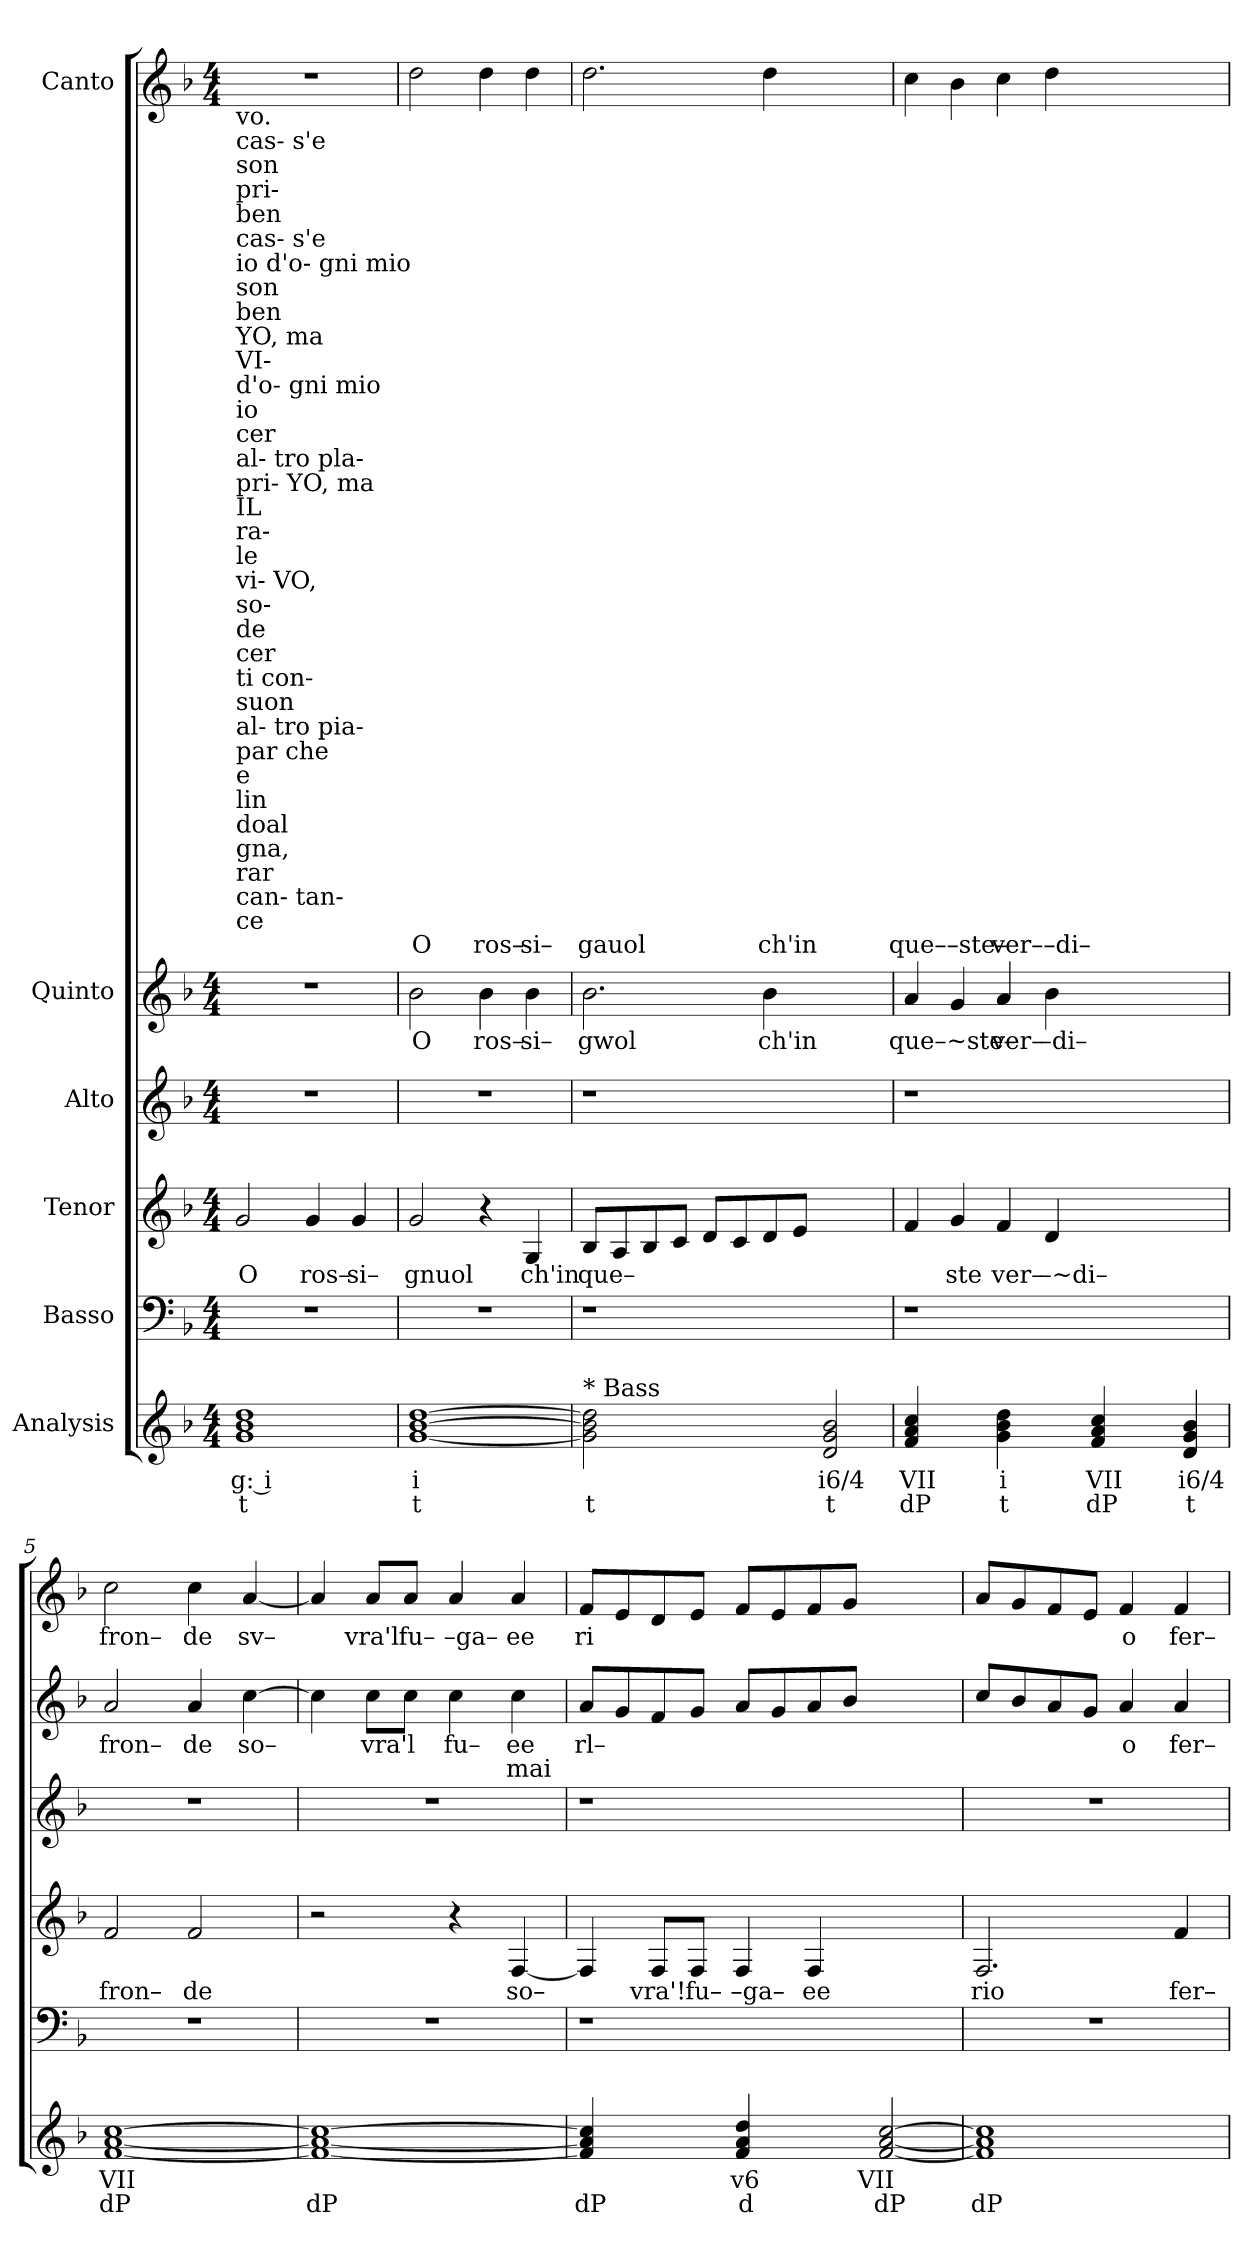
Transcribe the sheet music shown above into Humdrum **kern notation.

**kern	**text	**text	**kern	**kern	**text	**kern	**kern	**text	**text	**kern	**text
*part6	*part6	*part6	*part5	*part4	*part4	*part3	*part2	*part2	*part2	*part1	*part1
*staff6	*staff6	*staff6	*staff5	*staff4	*staff4	*staff3	*staff2	*staff2	*staff2	*staff1	*staff1
*I"Analysis	*	*	*I"Basso	*I"Tenor	*	*I"Alto	*I"Quinto	*	*	*I"Canto	*
*	*	*	*clefF4	*clefG2	*	*clefG2	*clefG2	*	*	*clefG2	*
*k[b-]	*	*	*k[b-]	*k[b-]	*	*k[b-]	*k[b-]	*	*	*k[b-]	*
*	*	*	*F:	*F:	*	*F:	*F:	*	*	*F:	*
*M4/4	*	*	*M4/4	*M4/4	*	*M4/4	*M4/4	*	*	*M4/4	*
*MM120	*	*	*MM120	*MM120	*	*MM120	*MM120	*	*	*MM120	*
=1	=1	=1	=1	=1	=1	=1	=1	=1	=1	=1	=1
!	!	!	!	!	!	!	!	!	!	!LO:TX:b:t=vo.	!
!	!	!	!	!	!	!	!	!	!	!LO:TX:b:t=cas- s'e	!
!	!	!	!	!	!	!	!	!	!	!LO:TX:b:t=son	!
!	!	!	!	!	!	!	!	!	!	!LO:TX:b:t=pri-	!
!	!	!	!	!	!	!	!	!	!	!LO:TX:b:t=ben	!
!	!	!	!	!	!	!	!	!	!	!LO:TX:b:t=cas- s'e	!
!	!	!	!	!	!	!	!	!	!	!LO:TX:b:t=io d'o- gni mio	!
!	!	!	!	!	!	!	!	!	!	!LO:TX:b:t=son	!
!	!	!	!	!	!	!	!	!	!	!LO:TX:b:t=ben	!
!	!	!	!	!	!	!	!	!	!	!LO:TX:b:t=YO, ma	!
!	!	!	!	!	!	!	!	!	!	!LO:TX:b:t=VI-	!
!	!	!	!	!	!	!	!	!	!	!LO:TX:b:t=d'o- gni mio	!
!	!	!	!	!	!	!	!	!	!	!LO:TX:b:t=io	!
!	!	!	!	!	!	!	!	!	!	!LO:TX:b:t=cer	!
!	!	!	!	!	!	!	!	!	!	!LO:TX:b:t=al- tro pla-	!
!	!	!	!	!	!	!	!	!	!	!LO:TX:b:t=pri- YO, ma	!
!	!	!	!	!	!	!	!	!	!	!LO:TX:b:t=IL	!
!	!	!	!	!	!	!	!	!	!	!LO:TX:b:t=ra-	!
!	!	!	!	!	!	!	!	!	!	!LO:TX:b:t=le	!
!	!	!	!	!	!	!	!	!	!	!LO:TX:b:t=vi- VO,	!
!	!	!	!	!	!	!	!	!	!	!LO:TX:b:t=so-	!
!	!	!	!	!	!	!	!	!	!	!LO:TX:b:t=de	!
!	!	!	!	!	!	!	!	!	!	!LO:TX:b:t=cer	!
!	!	!	!	!	!	!	!	!	!	!LO:TX:b:t=ti con-	!
!	!	!	!	!	!	!	!	!	!	!LO:TX:b:t=suon	!
!	!	!	!	!	!	!	!	!	!	!LO:TX:b:t=al- tro pia-	!
!	!	!	!	!	!	!	!	!	!	!LO:TX:b:t=par che	!
!	!	!	!	!	!	!	!	!	!	!LO:TX:b:t=e	!
!	!	!	!	!	!	!	!	!	!	!LO:TX:b:t=lin	!
!	!	!	!	!	!	!	!	!	!	!LO:TX:b:t=doal	!
!	!	!	!	!	!	!	!	!	!	!LO:TX:b:t=gna,	!
!	!	!	!	!	!	!	!	!	!	!LO:TX:b:t=rar	!
!	!	!	!	!	!	!	!	!	!	!LO:TX:b:t=can- tan-	!
!	!	!	!	!	!	!	!	!	!	!LO:TX:b:t=ce	!
!	!	!	!	!	!LO:LY:b	!	!	!	!	!	!
1g 1b- 1dd	g: i	t	1r	2g/	O	1r	1r	.	.	1r	.
!	!	!	!	!	!LO:LY:b	!	!	!	!	!	!
.	.	.	.	4g/	ros–	.	.	.	.	.	.
!	!	!	!	!	!LO:LY:b	!	!	!	!	!	!
.	.	.	.	4g/	si–	.	.	.	.	.	.
=2	=2	=2	=2	=2	=2	=2	=2	=2	=2	=2	=2
!	!	!	!	!	!LO:LY:b	!	!	!	!	!	!
!	!	!	!	!	!	!	!	!LO:LY:b	!	!	!
!	!	!	!	!	!	!	!	!	!	!	!LO:LY:b
[1g [1b- [1dd	i	t	1r	2g/	gnuol	1r	2b-\	O	.	2dd\	O
!	!	!	!	!	!	!	!	!LO:LY:b	!	!	!
!	!	!	!	!	!	!	!	!	!	!	!LO:LY:b
.	.	.	.	4r	.	.	4b-\	ros–	.	4dd\	ros–
!	!	!	!	!	!LO:LY:b	!	!	!	!	!	!
!	!	!	!	!	!	!	!	!LO:LY:b	!	!	!
!	!	!	!	!	!	!	!	!	!	!	!LO:LY:b
.	.	.	.	4G/	ch'in	.	4b-\	si–	.	4dd\	si–
=3	=3	=3	=3	=3	=3	=3	=3	=3	=3	=3	=3
!	!	!	!	!	!LO:LY:b	!	!	!	!	!	!
!	!	!	!	!	!	!	!	!LO:LY:b	!	!	!
!LO:TX:a:t=* Bass	!	!	!	!	!	!	!	!	!	!	!
!	!	!	!	!	!	!	!	!	!	!	!LO:LY:b
2g] 2b-] 2dd]	.	t	1r	8B-/L	que–	1r	2.b-\	gwol	.	2.dd\	gauol
.	.	.	.	8A/	.	.	.	.	.	.	.
.	.	.	.	8B-/	.	.	.	.	.	.	.
.	.	.	.	8c/J	.	.	.	.	.	.	.
2ryy	.	.	.	8d/L	.	.	.	.	.	.	.
.	.	.	.	8c/	.	.	.	.	.	.	.
!	!	!	!	!	!	!	!	!LO:LY:b	!	!	!
!	!	!	!	!	!	!	!	!	!	!	!LO:LY:b
.	.	.	.	8d/	.	.	4b-\	ch'in	.	4dd\	ch'in
.	.	.	.	8e/J	.	.	.	.	.	.	.
2d 2g 2b-	i6/4	t	2ryy	2ryy	.	2ryy	2ryy	.	.	2ryy	.
=4	=4	=4	=4	=4	=4	=4	=4	=4	=4	=4	=4
!	!	!	!	!	!	!	!	!LO:LY:b	!	!	!
!	!	!	!	!	!	!	!	!	!	!	!LO:LY:b
4f 4a 4cc	VII	dP	1r	4f/	.	1r	4a/	que–~ste–	.	4cc\	que––ste–
!	!	!	!	!	!LO:LY:b	!	!	!	!	!	!
4ryy	.	.	.	4g/	ste	.	4g/	.	.	4b-\	.
!	!	!	!	!	!LO:LY:b	!	!	!	!	!	!
!	!	!	!	!	!	!	!	!LO:LY:b	!	!	!
!	!	!	!	!	!	!	!	!	!	!	!LO:LY:b
4g 4b- 4dd	i	t	.	4f/	ver–	.	4a/	ver–	.	4cc\	ver––di–
!	!	!	!	!	!LO:LY:b	!	!	!	!	!	!
!	!	!	!	!	!	!	!	!LO:LY:b	!	!	!
4ryy	.	.	.	4d/	–~di–	.	4b-\	–di–	.	4dd\	.
4f 4a 4cc	VII	dP	2.ryy	2.ryy	.	2.ryy	2.ryy	.	.	2.ryy	.
4ryy	.	.	.	.	.	.	.	.	.	.	.
4d 4g 4b-	i6/4	t	.	.	.	.	.	.	.	.	.
=5	=5	=5	=5	=5	=5	=5	=5	=5	=5	=5	=5
!	!	!	!	!	!LO:LY:b	!	!	!	!	!	!
!	!	!	!	!	!	!	!	!LO:LY:b	!	!	!
!	!	!	!	!	!	!	!	!	!	!	!LO:LY:b
[1f [1a [1cc	VII	dP	1r	2f/	fron–	1r	2a/	fron–	.	2cc\	fron–
!	!	!	!	!	!LO:LY:b	!	!	!	!	!	!
!	!	!	!	!	!	!	!	!LO:LY:b	!	!	!
!	!	!	!	!	!	!	!	!	!	!	!LO:LY:b
.	.	.	.	2f/	de	.	4a/	de	.	4cc\	de
!	!	!	!	!	!	!	!	!LO:LY:b	!	!	!
!	!	!	!	!	!	!	!	!	!	!	!LO:LY:b
.	.	.	.	.	.	.	[4cc\	so–	.	[4a/	sv–
=6	=6	=6	=6	=6	=6	=6	=6	=6	=6	=6	=6
1f_ 1a_ 1cc_	.	dP	1r	2r	.	1r	4cc\]	.	.	4a/]	.
!	!	!	!	!	!	!	!	!LO:LY:b	!	!	!
!	!	!	!	!	!	!	!	!	!	!	!LO:LY:b
.	.	.	.	.	.	.	8cc\L	vra'l	.	8a/L	vra'l
!	!	!	!	!	!	!	!	!	!	!	!LO:LY:b
.	.	.	.	.	.	.	8cc\J	.	.	8a/J	fu–
!	!	!	!	!	!	!	!	!LO:LY:b	!	!	!
!	!	!	!	!	!	!	!	!	!	!	!LO:LY:b
.	.	.	.	4r	.	.	4cc\	fu–	.	4a/	–ga–
!	!	!	!	!	!LO:LY:b	!	!	!	!	!	!
!	!	!	!	!	!	!	!	!LO:LY:b	!LO:LY:b	!	!
!	!	!	!	!	!	!	!	!	!	!	!LO:LY:b
.	.	.	.	[4F/	so–	.	4cc\	ee	mai	4a/	ee
=7	=7	=7	=7	=7	=7	=7	=7	=7	=7	=7	=7
!	!	!	!	!	!	!	!	!LO:LY:b	!	!	!
!	!	!	!	!	!	!	!	!	!	!	!LO:LY:b
4f] 4a] 4cc]	.	dP	1r	4F/]	.	1r	8a/L	rl–	.	8f/L	ri
.	.	.	.	.	.	.	8g/	.	.	8e/	.
!	!	!	!	!	!LO:LY:b	!	!	!	!	!	!
4ryy	.	.	.	8F/L	vra'!	.	8f/	.	.	8d/	.
!	!	!	!	!	!LO:LY:b	!	!	!	!	!	!
.	.	.	.	8F/J	fu–	.	8g/J	.	.	8e/J	.
!	!	!	!	!	!LO:LY:b	!	!	!	!	!	!
4f 4a 4dd	v6	d	.	4F/	–ga–	.	8a/L	.	.	8f/L	.
.	.	.	.	.	.	.	8g/	.	.	8e/	.
!	!	!	!	!	!LO:LY:b	!	!	!	!	!	!
4ryy	.	.	.	4F/	ee	.	8a/	.	.	8f/	.
.	.	.	.	.	.	.	8b-/J	.	.	8g/J	.
[2f [2a [2cc	VII	dP	2ryy	2ryy	.	2ryy	2ryy	.	.	2ryy	.
=8	=8	=8	=8	=8	=8	=8	=8	=8	=8	=8	=8
!	!	!	!	!	!LO:LY:b	!	!	!	!	!	!
1f] 1a] 1cc]	.	dP	1r	2.F/	rio	1r	8cc/L	.	.	8a/L	.
.	.	.	.	.	.	.	8b-/	.	.	8g/	.
.	.	.	.	.	.	.	8a/	.	.	8f/	.
.	.	.	.	.	.	.	8g/J	.	.	8e/J	.
!	!	!	!	!	!	!	!	!LO:LY:b	!	!	!
!	!	!	!	!	!	!	!	!	!	!	!LO:LY:b
.	.	.	.	.	.	.	4a/	o	.	4f/	o
!	!	!	!	!	!LO:LY:b	!	!	!	!	!	!
!	!	!	!	!	!	!	!	!LO:LY:b	!	!	!
!	!	!	!	!	!	!	!	!	!	!	!LO:LY:b
.	.	.	.	4f/	fer–	.	4a/	fer–	.	4f/	fer–
=	=	=	=	=	=	=	=	=	=	=	=
*-	*-	*-	*-	*-	*-	*-	*-	*-	*-	*-	*-
